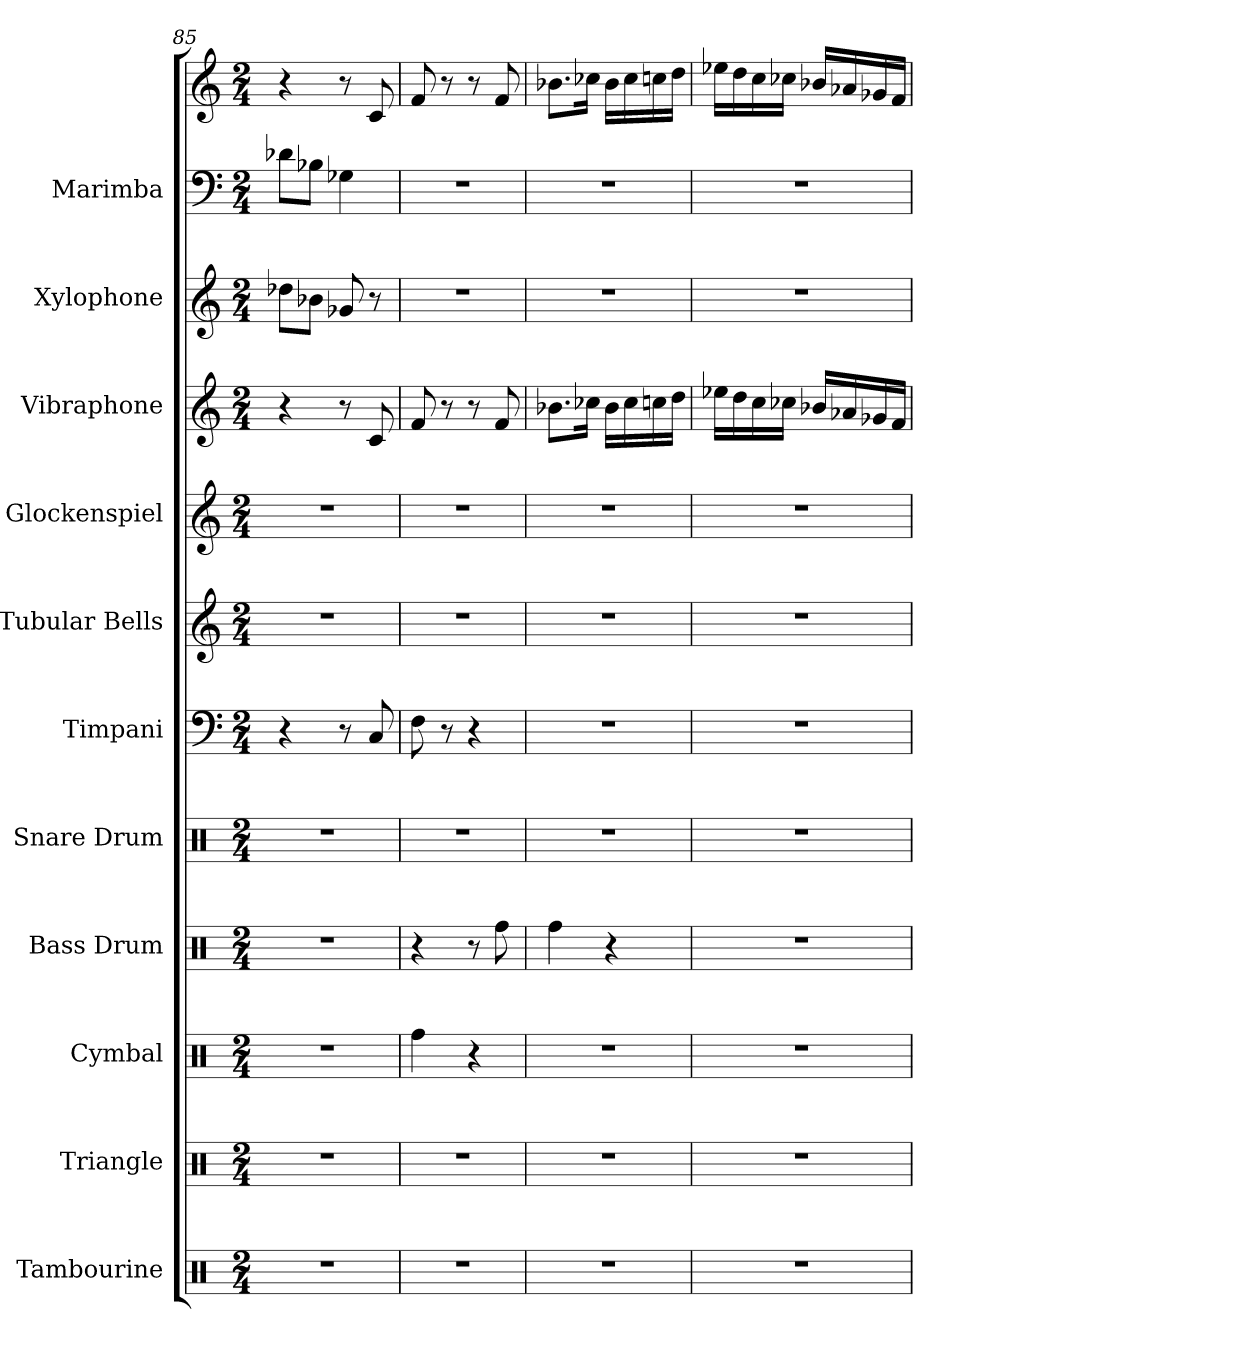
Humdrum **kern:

**kern	**kern	**kern	**kern	**kern	**kern	**kern	**kern	**kern	**kern	**kern	**kern
*part11	*part10	*part9	*part8	*part7	*part6	*part5	*part4	*part3	*part2	*part1	*part1
*staff12	*staff11	*staff10	*staff9	*staff8	*staff7	*staff6	*staff5	*staff4	*staff3	*staff2	*staff1
*I"Tambourine	*I"Triangle	*I"Cymbal	*I"Bass Drum	*I"Snare Drum	*I"Timpani	*I"Tubular Bells	*I"Glockenspiel	*I"Vibraphone	*I"Xylophone	*I"Marimba	*
*I'Tamb.	*I'Trgl.	*I'Cym.	*I'B. Dr.	*I'Sn. Dr.	*I'Timp.	*I'Tu. Be.	*I'Glk.	*I'Vib.	*I'Xyl.	*I'Mrm.	*
*clefX	*clefX	*clefX	*clefX	*clefX	*clefF4	*clefG2	*clefG2	*clefG2	*clefG2	*clefF4	*clefG2
*	*	*	*	*	*	*	*ITrd-14c-24	*	*ITrd-7c-12	*	*
*k[]	*k[]	*k[]	*k[]	*k[]	*k[]	*k[]	*k[]	*k[]	*k[]	*k[]	*k[]
*M2/4	*M2/4	*M2/4	*M2/4	*M2/4	*M2/4	*M2/4	*M2/4	*M2/4	*M2/4	*M2/4	*M2/4
=85	=85	=85	=85	=85	=85	=85	=85	=85	=85	=85	=85
2r	2r	2r	2r	2r	4r	2r	2r	4r	8ddd-X\L	8d-X\L	4r
.	.	.	.	.	.	.	.	.	8bb-X\J	8B-X\J	.
.	.	.	.	.	8r	.	.	8r	8gg-X/	4G-X\	8r
.	.	.	.	.	8C/	.	.	8c/	8r	.	8c/
=86	=86	=86	=86	=86	=86	=86	=86	=86	=86	=86	=86
2r	2r	4Rff\	4r	2r	8F\	2r	2r	8f/	2r	2r	8f/
.	.	.	.	.	8r	.	.	8r	.	.	8r
.	.	4r	8r	.	4r	.	.	8r	.	.	8r
.	.	.	8Rff\	.	.	.	.	8f/	.	.	8f/
=87	=87	=87	=87	=87	=87	=87	=87	=87	=87	=87	=87
2r	2r	2r	4Rff\	2r	2r	2r	2r	8.b-X\L	2r	2r	8.b-X\L
.	.	.	.	.	.	.	.	16cc-X\Jk	.	.	16cc-X\Jk
.	.	.	4r	.	.	.	.	16b-\LL	.	.	16b-\LL
.	.	.	.	.	.	.	.	16cc-\	.	.	16cc-\
.	.	.	.	.	.	.	.	16ccn\	.	.	16ccn\
.	.	.	.	.	.	.	.	16dd\JJ	.	.	16dd\JJ
!!LO:PB:g=z
=88	=88	=88	=88	=88	=88	=88	=88	=88	=88	=88	=88
2r	2r	2r	2r	2r	2r	2r	2r	16ee-X\LL	2r	2r	16ee-X\LL
.	.	.	.	.	.	.	.	16dd\	.	.	16dd\
.	.	.	.	.	.	.	.	16cc\	.	.	16cc\
.	.	.	.	.	.	.	.	16cc-X\JJ	.	.	16cc-X\JJ
.	.	.	.	.	.	.	.	16b-X/LL	.	.	16b-X/LL
.	.	.	.	.	.	.	.	16a-X/	.	.	16a-X/
.	.	.	.	.	.	.	.	16g-X/	.	.	16g-X/
.	.	.	.	.	.	.	.	16f/JJ	.	.	16f/JJ
=	=	=	=	=	=	=	=	=	=	=	=
*-	*-	*-	*-	*-	*-	*-	*-	*-	*-	*-	*-
